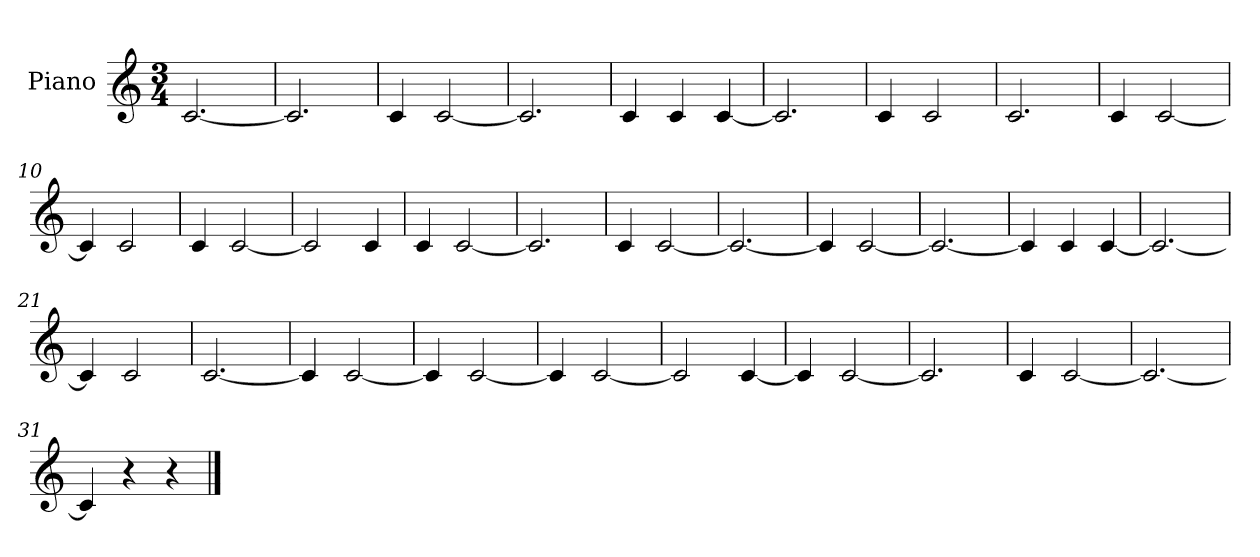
**kern
*part1
*staff1
*I"Piano
*I'Pno.
*clefG2
*k[]
*M3/4
*MM90
=1
[2.c/
=2
2.c/]
=3
4c/
[2c/
=4
2.c/]
=5
4c/
4c/
[4c/
=6
2.c/]
=7
4c/
2c/
=8
2.c/
=9
4c/
[2c/
=10
4c/]
2c/
=11
4c/
[2c/
=12
2c/]
4c/
=13
4c/
[2c/
=14
2.c/]
=15
4c/
[2c/
=16
2.c/_
=17
4c/]
[2c/
=18
2.c/_
=19
4c/]
4c/
[4c/
=20
2.c/_
=21
4c/]
2c/
=22
[2.c/
=23
4c/]
[2c/
=24
4c/]
[2c/
=25
4c/]
[2c/
=26
2c/]
[4c/
=27
4c/]
[2c/
=28
2.c/]
=29
4c/
[2c/
=30
2.c/_
=31
4c/]
4r
4r
==
*-
